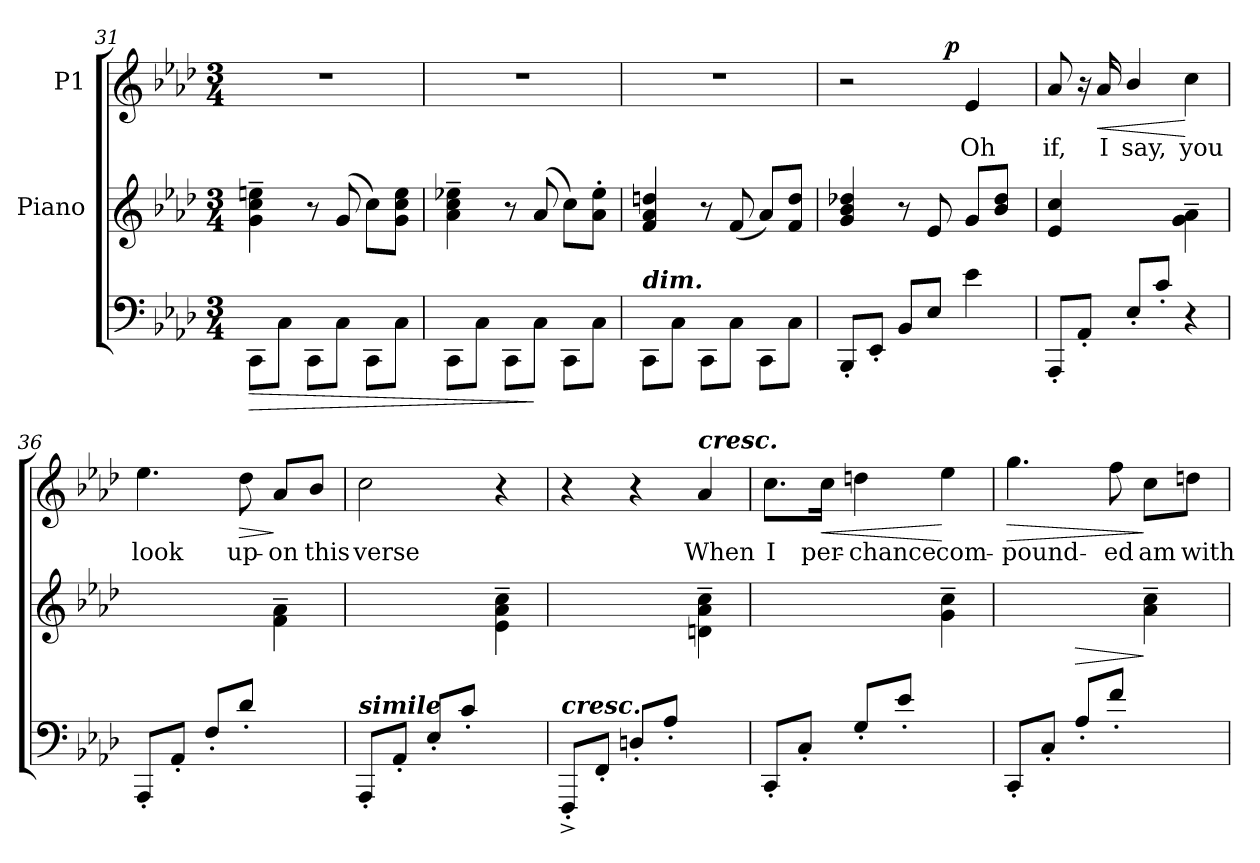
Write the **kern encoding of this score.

**kern	**dynam	**kern	**dynam	**kern	**text	**dynam
*part3	*part3	*part2	*part2	*part1	*part1	*part1
*staff3	*staff3	*staff2	*staff2	*staff1	*staff1	*staff1
*	*	*I"Piano	*	*I"P1	*	*
!!LO:LB:g=z
*clefF4	*	*clefG2	*	*clefG2	*	*
*k[b-e-a-d-]	*	*k[b-e-a-d-]	*	*k[b-e-a-d-]	*	*
*f:	*	*f:	*	*f:	*	*
*M3/4	*	*M3/4	*	*M3/4	*	*
=31	=31	=31	=31	=31	=31	=31
!LO:TX:a:Bi:t=dim. sempre	!	!	!	!	!	!
!LO:N:vis=1	!LO:HP:b	!	!	!LO:N:vis=1	!	!
*^	*	*	*	*	*	*
2.ryy	8CCi\L	>	4gi\~ 4cci~ 4eeni~	.	2.r	.	.
.	8Ci\J	.	.	.	.	.	.
.	8CCi\L	.	8r	.	.	.	.
.	8Ci\J	.	(8gi/	.	.	.	.
.	8CCi\L	.	8cci\L)	.	.	.	.
.	8Ci\J	.	8gi\ 8cci 8eeiJ	.	.	.	.
=32	=32	=32	=32	=32	=32	=32	=32
!LO:N:vis=1	!	!	!	!	!LO:N:vis=1	!	!
2.ryy	8CCi\L	.	4a-i\~ 4cci~ 4ee-Xi~	.	2.r	.	.
.	8Ci\J	.	.	.	.	.	.
.	8CCi\L	.	8r	.	.	.	.
.	8Ci\J	]	(8a-i/	.	.	.	.
.	8CCi\L	.	8cci\L)	.	.	.	.
.	8Ci\J	.	8a-i\' 8ee-i'J	.	.	.	.
=33	=33	=33	=33	=33	=33	=33	=33
!LO:TX:a:Bi:t=dim.	!	!	!	!	!	!	!
!LO:N:vis=1	!	!	!	!	!LO:N:vis=1	!	!
2.ryy	8CCi\L	.	4fi/ 4a-i 4ddni	.	2.r	.	.
.	8Ci\J	.	.	.	.	.	.
.	8CCi\L	.	8r	.	.	.	.
.	8Ci\J	.	(8fi/	.	.	.	.
.	8CCi\L	.	8a-i/L)	.	.	.	.
.	8Ci\J	.	8fi/ 8ddiJ	.	.	.	.
*v	*v	*	*	*	*	*	*
=34	=34	=34	=34	=34	=34	=34
*	*	*	*	*^	*	*
8BBB-'i/L	.	4gi/ 4b-i 4dd-Xi	.	2r	4ryy	.	.
8EE-'i/J	.	.	.	.	.	.	.
8BB-i/L	.	8r	.	.	8ryy	.	.
8E-i/J	.	8e-i/	.	.	32..ryy	.	.
.	.	.	.	.	4ryy	.	p
!	!	!	!	!	!	!LO:LY:b:color=#000000	!
4e-i\	.	8gi/L	.	4e-i/	.	Oh	.
.	.	8b-i/ 8dd-iJ	.	.	.	.	.
.	.	.	.	.	16ryy	.	.
.	.	.	.	.	128ryy	.	.
*	*	*	*	*v	*v	*	*
!!LO:PB:g=z
=35	=35	=35	=35	=35	=35	=35
*	*	*	*	*^	*	*
!	!	!	!	!	!	!LO:LY:b:color=#000000	!
*	*	*	*	*v	*v	*	*
8AAA-'i/L	.	4e-i/ 4cci	.	8a-i/	if,	.
8AA-'i/J	.	.	.	16r	.	.
!	!	!	!	!	!LO:LY:b:color=#000000	!LO:HP:b
.	.	.	.	16a-i/	I	<
!	!	!	!	!	!LO:LY:b:color=#000000	!
8E-'i/L	.	4ryy	.	4b-i/	say,	.
8c'i/J	.	.	.	.	.	.
!	!	!	!	!	!LO:LY:b:color=#000000	!
4r	.	4gi\~ 4a-i~	.	4cci\	you	[
=36	=36	=36	=36	=36	=36	=36
!	!	!	!	!	!LO:LY:b:color=#000000	!
8AAA-'i/L	.	4ryy	.	4.ee-i\	look	.
8AA-'i/J	.	.	.	.	.	.
8F'i/L	.	4ryy	.	.	.	.
!	!	!	!	!	!LO:LY:b:color=#000000	!LO:HP:b
8d-'i/J	.	.	.	8dd-i\	up-	>
!	!	!	!	!	!LO:LY:b:color=#000000	!
4ryy	.	4fi\~ 4a-i~	.	8a-i/L	-on	]
!	!	!	!	!	!LO:LY:b:color=#000000	!
.	.	.	.	8b-i/J	this	.
=37	=37	=37	=37	=37	=37	=37
!LO:TX:a:Bi:t=simile	!	!	!	!	!	!
!	!	!	!	!	!LO:LY:b:color=#000000	!
8AAA-'i/L	.	4ryy	.	2cci\	verse	.
8AA-'i/J	.	.	.	.	.	.
8E-'i/L	.	4ryy	.	.	.	.
8c'i/J	.	.	.	.	.	.
4ryy	.	4e-i\~ 4a-i~ 4cci~	.	4r	.	.
!!LO:LB:g=z
=38	=38	=38	=38	=38	=38	=38
!LO:TX:a:Bi:t=cresc.	!	!	!	!	!	!
8FFF'^i/L	.	4ryy	.	4r	.	.
8FF'i/J	.	.	.	.	.	.
8Dn'i/L	.	4ryy	.	4r	.	.
8A-'i/J	.	.	.	.	.	.
!	!	!	!	!LO:TX:a:Bi:t=cresc.	!	!
!	!	!	!	!	!LO:LY:b:color=#000000	!
4ryy	.	4dni\~ 4a-i~ 4cci~	.	4a-i/	When	.
=39	=39	=39	=39	=39	=39	=39
!	!	!	!	!	!LO:LY:b:color=#000000	!
8CC'i/L	.	4ryy	.	8.cci\L	I	.
8C'i/J	.	.	.	.	.	.
!	!	!	!	!	!LO:LY:b:color=#000000	!LO:HP:b
.	.	.	.	16cci\Jk	per-	<
!	!	!	!	!	!LO:LY:b:color=#000000	!
8G'i/L	.	4ryy	.	4ddni\	-chance	.
8e-'i/J	.	.	.	.	.	.
!	!	!	!	!	!LO:LY:b:color=#000000	!
4ryy	.	4gi\~ 4cci~	.	4ee-i\	com-	[
=40	=40	=40	=40	=40	=40	=40
!	!	!	!	!	!LO:LY:b:color=#000000	!LO:HP:b
8CC'i/L	.	4ryy	.	4.ggi\	-pound-	>
8C'i/J	.	.	.	.	.	.
!	!	!	!LO:HP:b	!	!	!
8A-'i/L	.	4ryy	>	.	.	.
!	!	!	!	!	!LO:LY:b:color=#000000	!
8f'i/J	.	.	.	8ffi\	-ed	.
!	!	!	!	!	!LO:LY:b:color=#000000	!
4ryy	.	4a-i\~ 4cci~	]	8cci\L	am	]
!	!	!	!	!	!LO:LY:b:color=#000000	!
.	.	.	.	8ddni\J	with	.
=	=	=	=	=	=	=
*-	*-	*-	*-	*-	*-	*-
